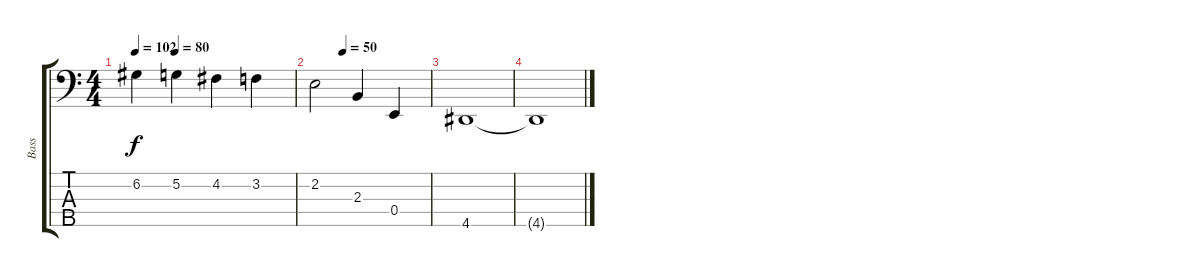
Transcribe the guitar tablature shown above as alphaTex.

\track ("Bass" "Bass") {instrument electricbassfinger}
\staff {score tabs}
\tuning (G2 D2 A1 E1 B0) {hide}
\ts (4 4)
\tempo 102
\tempo (80 0.25)
\clef f4
\ks c
6.2.4{dy f} 5.2.4 4.2.4 3.2.4 |
\tempo (50 0.25)
2.2.2 2.3.4 0.4.4 |
4.5.1 |
4.5{t}.1
